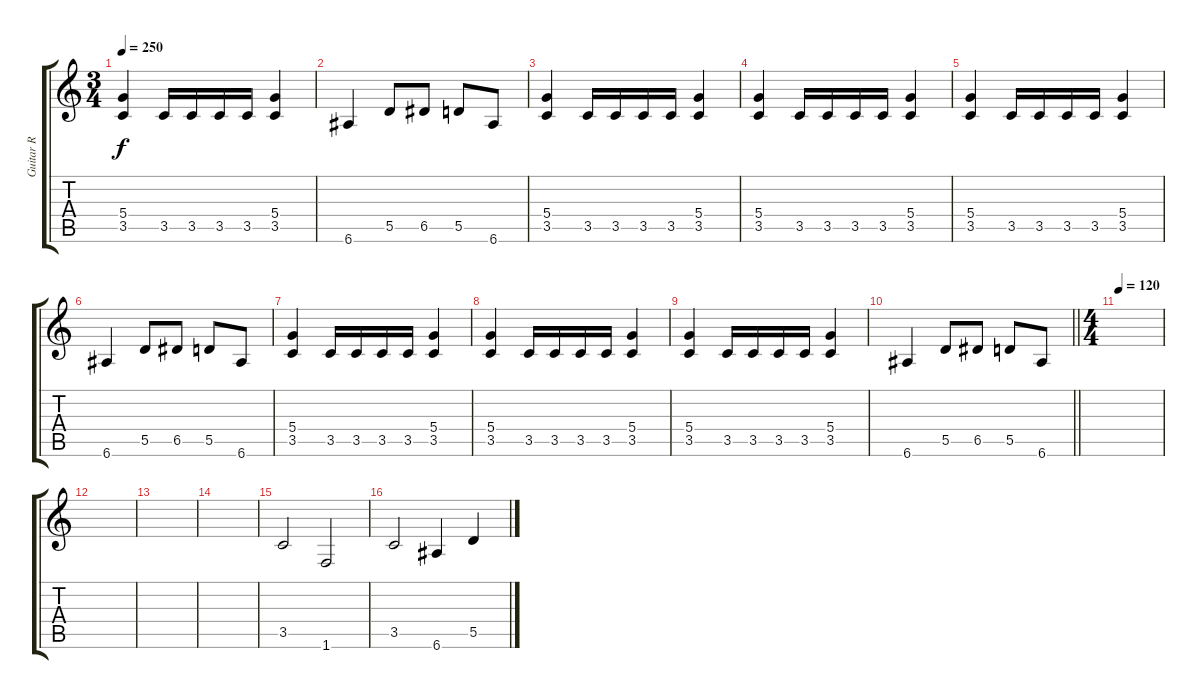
\track ("Guitar R" "Guitar R") {instrument distortionguitar}
\staff {score tabs}
\tuning (E4 B3 G3 D3 A2 E2) {hide}
\ts (3 4)
\tempo 250
\clef g2
\ks c
(5.4 3.5).4{dy f} 3.5.16 3.5.16 3.5.16 3.5.16 (5.4 3.5).4 |
6.6.4 5.5.8 6.5.8 5.5.8 6.6.8 |
(5.4 3.5).4 3.5.16 3.5.16 3.5.16 3.5.16 (5.4 3.5).4 |
(5.4 3.5).4 3.5.16 3.5.16 3.5.16 3.5.16 (5.4 3.5).4 |
(5.4 3.5).4 3.5.16 3.5.16 3.5.16 3.5.16 (5.4 3.5).4 |
6.6.4 5.5.8 6.5.8 5.5.8 6.6.8 |
(5.4 3.5).4 3.5.16 3.5.16 3.5.16 3.5.16 (5.4 3.5).4 |
(5.4 3.5).4 3.5.16 3.5.16 3.5.16 3.5.16 (5.4 3.5).4 |
(5.4 3.5).4 3.5.16 3.5.16 3.5.16 3.5.16 (5.4 3.5).4 |
\barLineRight lightlight
6.6.4 5.5.8 6.5.8 5.5.8 6.6.8 |
\ts (4 4)
\tempo 120
|
|
|
|
3.5.2 1.6.2 |
3.5.2 6.6.4 5.5.4
